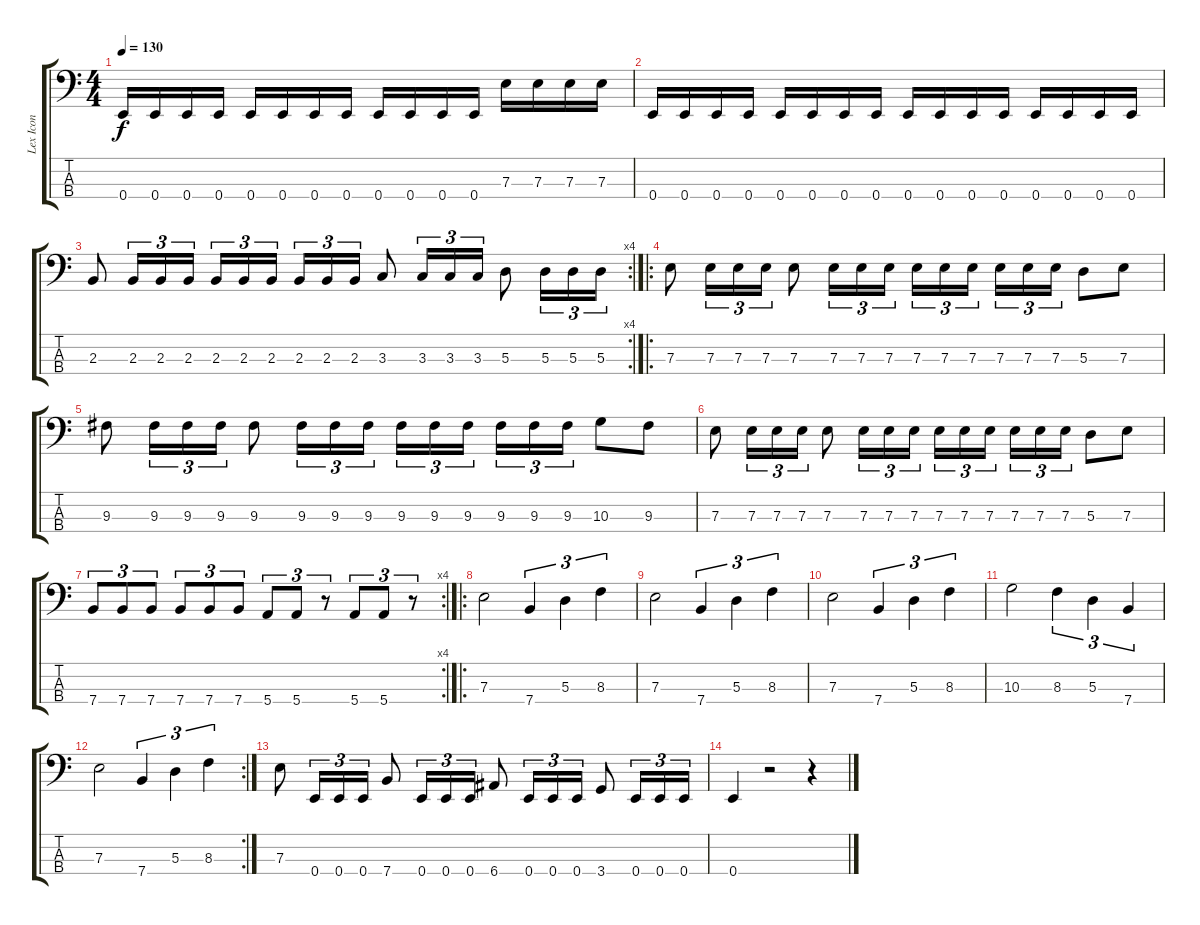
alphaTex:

\track ("Lex Icon" "Lex Icon") {instrument electricbasspick}
\staff {score tabs}
\tuning (G2 D2 A1 E1) {hide}
\ts (4 4)
\tempo 130
\clef f4
\ks c
0.4.16{dy f} 0.4.16 0.4.16 0.4.16 0.4.16 0.4.16 0.4.16 0.4.16 0.4.16 0.4.16 0.4.16 0.4.16 7.3.16 7.3.16 7.3.16 7.3.16 |
0.4.16 0.4.16 0.4.16 0.4.16 0.4.16 0.4.16 0.4.16 0.4.16 0.4.16 0.4.16 0.4.16 0.4.16 0.4.16 0.4.16 0.4.16 0.4.16 |
\rc 4
2.3.8 2.3.16{tu (3 2)} 2.3.16{tu (3 2)} 2.3.16{tu (3 2)} 2.3.16{tu (3 2)} 2.3.16{tu (3 2)} 2.3.16{tu (3 2) beam splitsecondary} 2.3.16{tu (3 2)} 2.3.16{tu (3 2)} 2.3.16{tu (3 2)} 3.3.8 3.3.16{tu (3 2)} 3.3.16{tu (3 2)} 3.3.16{tu (3 2)} 5.3.8 5.3.16{tu (3 2)} 5.3.16{tu (3 2)} 5.3.16{tu (3 2)} |
\ro
7.3.8 7.3.16{tu (3 2)} 7.3.16{tu (3 2)} 7.3.16{tu (3 2)} 7.3.8 7.3.16{tu (3 2)} 7.3.16{tu (3 2)} 7.3.16{tu (3 2)} 7.3.16{tu (3 2)} 7.3.16{tu (3 2)} 7.3.16{tu (3 2) beam splitsecondary} 7.3.16{tu (3 2)} 7.3.16{tu (3 2)} 7.3.16{tu (3 2)} 5.3.8 7.3.8 |
9.3.8 9.3.16{tu (3 2)} 9.3.16{tu (3 2)} 9.3.16{tu (3 2)} 9.3.8 9.3.16{tu (3 2)} 9.3.16{tu (3 2)} 9.3.16{tu (3 2)} 9.3.16{tu (3 2)} 9.3.16{tu (3 2)} 9.3.16{tu (3 2) beam splitsecondary} 9.3.16{tu (3 2)} 9.3.16{tu (3 2)} 9.3.16{tu (3 2)} 10.3.8 9.3.8 |
7.3.8 7.3.16{tu (3 2)} 7.3.16{tu (3 2)} 7.3.16{tu (3 2)} 7.3.8 7.3.16{tu (3 2)} 7.3.16{tu (3 2)} 7.3.16{tu (3 2)} 7.3.16{tu (3 2)} 7.3.16{tu (3 2)} 7.3.16{tu (3 2) beam splitsecondary} 7.3.16{tu (3 2)} 7.3.16{tu (3 2)} 7.3.16{tu (3 2)} 5.3.8 7.3.8 |
\rc 4
7.4.8{tu (3 2)} 7.4.8{tu (3 2)} 7.4.8{tu (3 2)} 7.4.8{tu (3 2)} 7.4.8{tu (3 2)} 7.4.8{tu (3 2)} 5.4.8{tu (3 2)} 5.4.8{tu (3 2)} r.8{tu (3 2)} 5.4.8{tu (3 2)} 5.4.8{tu (3 2)} r.8{tu (3 2)} |
\ro
7.3.2 7.4.4{tu (3 2)} 5.3.4{tu (3 2)} 8.3.4{tu (3 2)} |
7.3.2 7.4.4{tu (3 2)} 5.3.4{tu (3 2)} 8.3.4{tu (3 2)} |
7.3.2 7.4.4{tu (3 2)} 5.3.4{tu (3 2)} 8.3.4{tu (3 2)} |
10.3.2 8.3.4{tu (3 2)} 5.3.4{tu (3 2)} 7.4.4{tu (3 2)} |
\rc 2
7.3.2 7.4.4{tu (3 2)} 5.3.4{tu (3 2)} 8.3.4{tu (3 2)} |
7.3.8 0.4.16{tu (3 2)} 0.4.16{tu (3 2)} 0.4.16{tu (3 2)} 7.4.8 0.4.16{tu (3 2)} 0.4.16{tu (3 2)} 0.4.16{tu (3 2)} 6.4.8 0.4.16{tu (3 2)} 0.4.16{tu (3 2)} 0.4.16{tu (3 2)} 3.4.8 0.4.16{tu (3 2)} 0.4.16{tu (3 2)} 0.4.16{tu (3 2)} |
0.4.4 r.2 r.4
